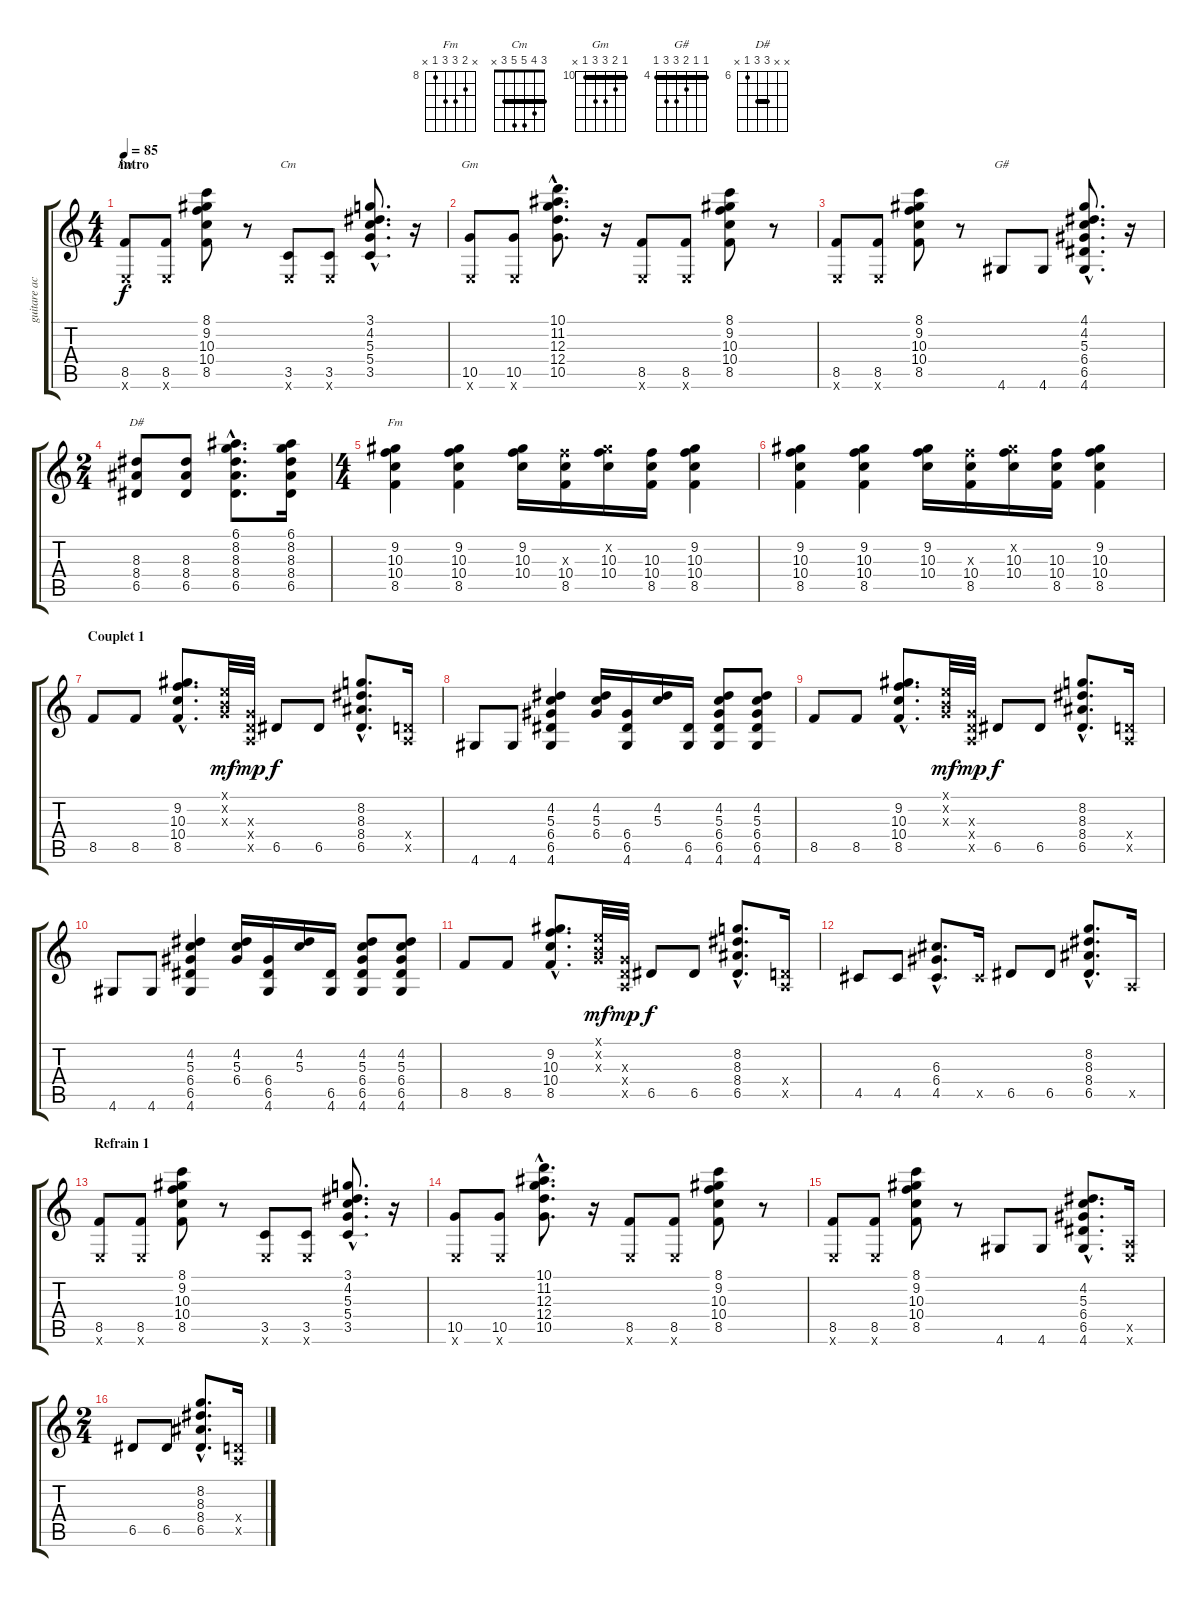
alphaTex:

\track ("guitare acoustique" "guitare ac") {instrument acousticguitarsteel}
\staff {score tabs}
\tuning (E4 B3 G3 D3 A2 E2) {hide}
\chord ("Fm" 8 9 10 10 8 x) {firstfret 8 barre 8}
\chord ("Cm" 3 4 5 5 3 x) {barre 3}
\chord ("Gm" 10 11 12 12 10 x) {firstfret 10 barre 10}
\chord ("G#" 4 4 5 6 6 4) {firstfret 4 barre 4}
\chord ("D#" x x 8 8 6 x) {firstfret 6 barre 8}
\chord ("Fm" x 9 10 10 8 x) {firstfret 8}
\ts (4 4)
\section ("" "intro")
\tempo 85
\clef g2
\ks c
(8.5 0.6{x}).8{ch "Fm" dy f instrument acousticguitarsteel} (8.5 0.6{x}).8 (8.1 9.2 10.3 10.4 8.5).8 r.8 (3.5 0.6{x}).8{ch "Cm"} (3.5 0.6{x}).8 (3.1{hac} 4.2{hac} 5.3{hac} 5.4{hac} 3.5{hac}).8{d} r.16 |
(10.5 0.6{x}).8{ch "Gm"} (10.5 0.6{x}).8 (10.1{hac} 11.2{hac} 12.3{hac} 12.4{hac} 10.5{hac}).8{d} r.16 (8.5 0.6{x}).8 (8.5 0.6{x}).8 (8.1 9.2 10.3 10.4 8.5).8 r.8 |
(8.5 0.6{x}).8 (8.5 0.6{x}).8 (8.1 9.2 10.3 10.4 8.5).8 r.8 4.6.8{ch "G#"} 4.6.8 (4.1{hac} 4.2{hac} 5.3{hac} 6.4{hac} 6.5{hac} 4.6{hac}).8{d} r.16 |
\ts (2 4)
(8.3 8.4 6.5).8{ch "D#"} (8.3 8.4 6.5).8 (6.1{hac} 8.2{hac} 8.3{hac} 8.4{hac} 6.5{hac}).8{d} (6.1 8.2 8.3 8.4 6.5).16 |
\ts (4 4)
(9.2 10.3 10.4 8.5).4{ch "Fm"} (9.2 10.3 10.4 8.5).4 (9.2 10.3 10.4).16 (10.3{x} 10.4 8.5).16 (9.2{x} 10.3 10.4).16 (10.3 10.4 8.5).16 (9.2 10.3 10.4 8.5).4 |
(9.2 10.3 10.4 8.5).4 (9.2 10.3 10.4 8.5).4 (9.2 10.3 10.4).16 (10.3{x} 10.4 8.5).16 (9.2{x} 10.3 10.4).16 (10.3 10.4 8.5).16 (9.2 10.3 10.4 8.5).4 |
\section ("" "Couplet 1")
8.5.8 8.5.8 (9.2{hac} 10.3{hac} 10.4{hac} 8.5{hac}).8{d} (0.1{x} 0.2{x} 0.3{x}).32{dy mf} (0.3{x} 0.4{x} 0.5{x}).32{dy mp} 6.5.8{dy f} 6.5.8 (8.2{hac} 8.3{hac} 8.4{hac} 6.5{hac}).8{d} (0.4{x} 0.5{x}).16 |
4.6.8 4.6.8 (4.2 5.3 6.4 6.5 4.6).4 (4.2 5.3 6.4).16 (6.4 6.5 4.6).16 (4.2 5.3).16 (6.5 4.6).16 (4.2 5.3 6.4 6.5 4.6).8 (4.2 5.3 6.4 6.5 4.6).8 |
8.5.8 8.5.8 (9.2{hac} 10.3{hac} 10.4{hac} 8.5{hac}).8{d} (0.1{x} 0.2{x} 0.3{x}).32{dy mf} (0.3{x} 0.4{x} 0.5{x}).32{dy mp} 6.5.8{dy f} 6.5.8 (8.2{hac} 8.3{hac} 8.4{hac} 6.5{hac}).8{d} (0.4{x} 0.5{x}).16 |
4.6.8 4.6.8 (4.2 5.3 6.4 6.5 4.6).4 (4.2 5.3 6.4).16 (6.4 6.5 4.6).16 (4.2 5.3).16 (6.5 4.6).16 (4.2 5.3 6.4 6.5 4.6).8 (4.2 5.3 6.4 6.5 4.6).8 |
8.5.8 8.5.8 (9.2{hac} 10.3{hac} 10.4{hac} 8.5{hac}).8{d} (0.1{x} 0.2{x} 0.3{x}).32{dy mf} (0.3{x} 0.4{x} 0.5{x}).32{dy mp} 6.5.8{dy f} 6.5.8 (8.2{hac} 8.3{hac} 8.4{hac} 6.5{hac}).8{d} (0.4{x} 0.5{x}).16 |
4.5.8 4.5.8 (6.3{hac} 6.4{hac} 4.5{hac}).8{d} 4.5{x}.16 6.5.8 6.5.8 (8.2{hac} 8.3{hac} 8.4{hac} 6.5{hac}).8{d} 0.5{x}.16 |
\section ("" "Refrain 1")
(8.5 0.6{x}).8 (8.5 0.6{x}).8 (8.1 9.2 10.3 10.4 8.5).8 r.8 (3.5 0.6{x}).8 (3.5 0.6{x}).8 (3.1{hac} 4.2{hac} 5.3{hac} 5.4{hac} 3.5{hac}).8{d} r.16 |
(10.5 0.6{x}).8 (10.5 0.6{x}).8 (10.1{hac} 11.2{hac} 12.3{hac} 12.4{hac} 10.5{hac}).8{d} r.16 (8.5 0.6{x}).8 (8.5 0.6{x}).8 (8.1 9.2 10.3 10.4 8.5).8 r.8 |
(8.5 0.6{x}).8 (8.5 0.6{x}).8 (8.1 9.2 10.3 10.4 8.5).8 r.8 4.6.8 4.6.8 (4.2{hac} 5.3{hac} 6.4{hac} 6.5{hac} 4.6{hac}).8{d} (0.5{x} 0.6{x}).16 |
\ts (2 4)
6.5.8 6.5.8 (8.2{hac} 8.3{hac} 8.4{hac} 6.5{hac}).8{d} (0.4{x} 0.5{x}).16
